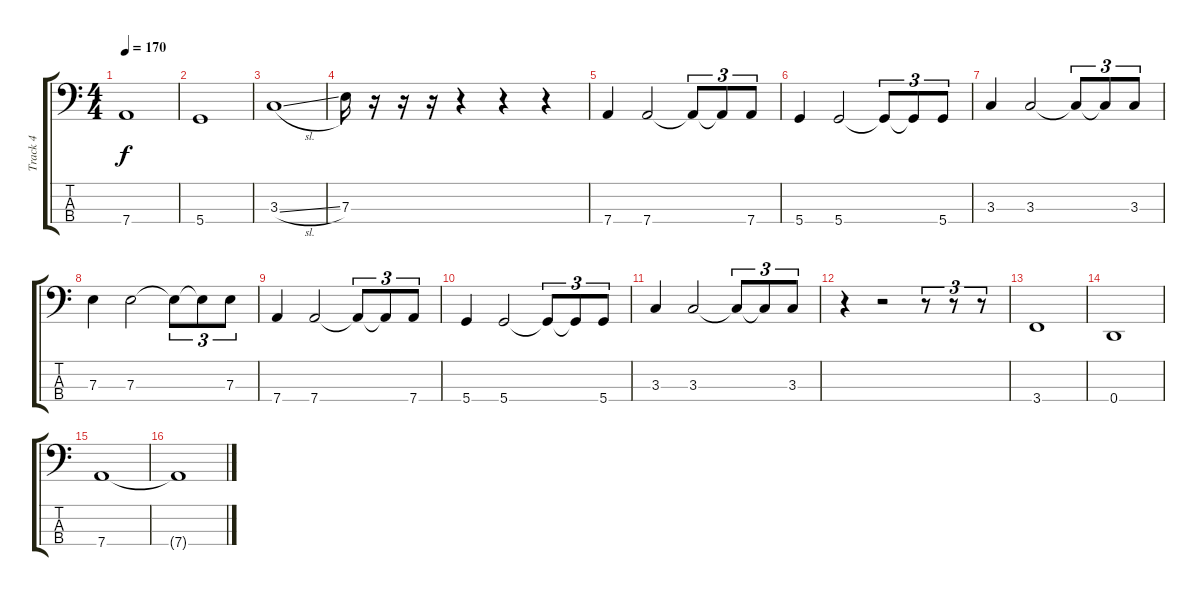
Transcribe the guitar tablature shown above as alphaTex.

\track ("Track 4" "Track 4") {instrument electricbassfinger}
\staff {score tabs}
\tuning (G2 D2 A1 D1) {hide}
\ts (4 4)
\tempo 170
\clef f4
\ks c
7.4.1{dy f} |
5.4.1 |
3.3{sl}.1 |
7.3.16 r.16 r.16 r.16 r.4 r.4 r.4 |
7.4.4 7.4.2 7.4{t}.8{tu (3 2)} 7.4{t}.8{tu (3 2)} 7.4.8{tu (3 2)} |
5.4.4 5.4.2 5.4{t}.8{tu (3 2)} 5.4{t}.8{tu (3 2)} 5.4.8{tu (3 2)} |
3.3.4 3.3.2 3.3{t}.8{tu (3 2)} 3.3{t}.8{tu (3 2)} 3.3.8{tu (3 2)} |
7.3.4 7.3.2 7.3{t}.8{tu (3 2)} 7.3{t}.8{tu (3 2)} 7.3.8{tu (3 2)} |
7.4.4 7.4.2 7.4{t}.8{tu (3 2)} 7.4{t}.8{tu (3 2)} 7.4.8{tu (3 2)} |
5.4.4 5.4.2 5.4{t}.8{tu (3 2)} 5.4{t}.8{tu (3 2)} 5.4.8{tu (3 2)} |
3.3.4 3.3.2 3.3{t}.8{tu (3 2)} 3.3{t}.8{tu (3 2)} 3.3.8{tu (3 2)} |
r.4 r.2 r.8{tu (3 2)} r.8{tu (3 2)} r.8{tu (3 2)} |
3.4.1 |
0.4.1 |
7.4.1 |
7.4{t}.1
